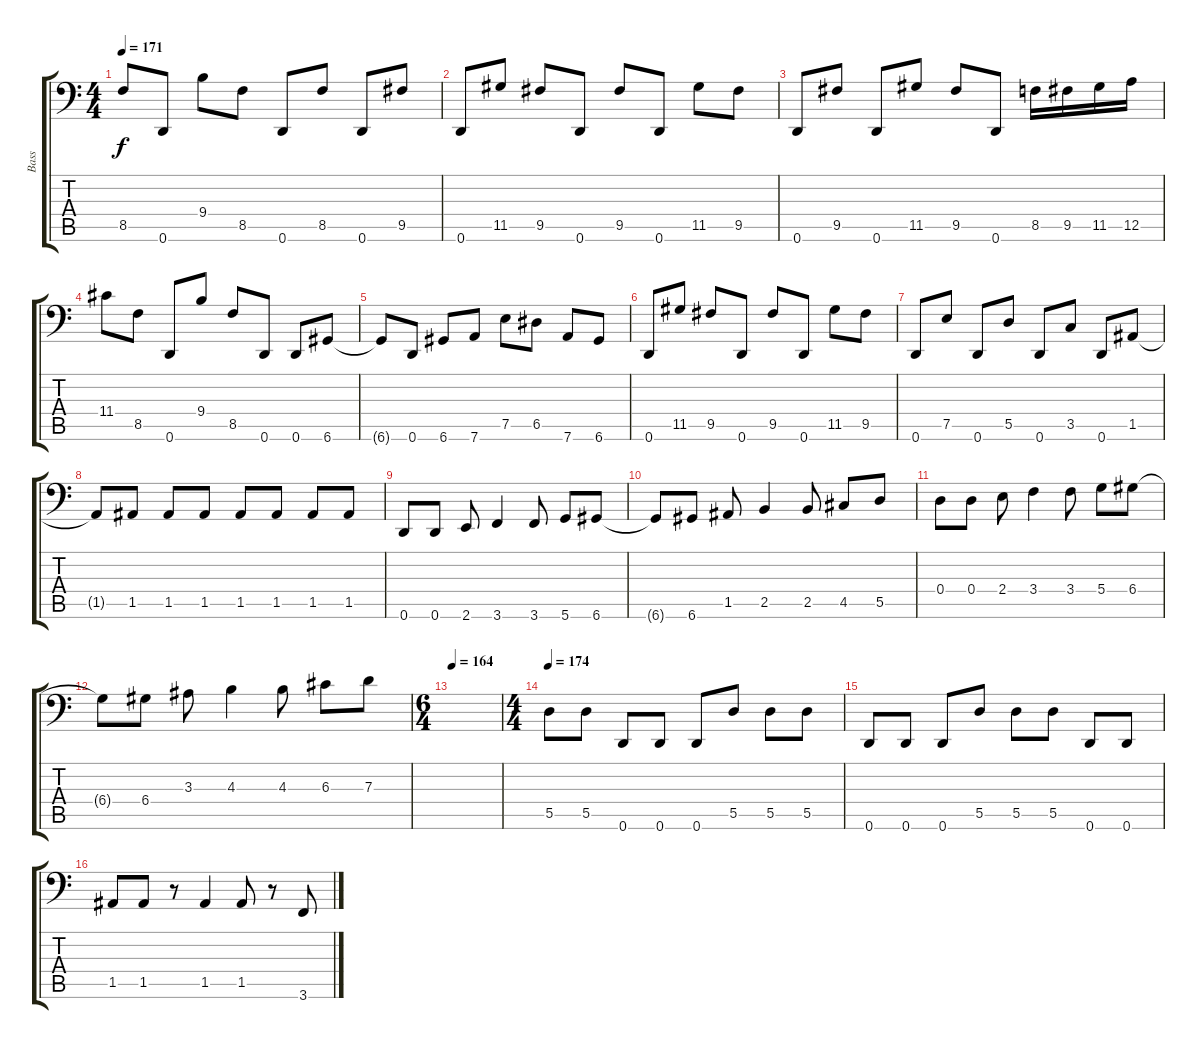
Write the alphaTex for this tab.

\track ("Bass" "Bass") {instrument electricbassfinger}
\staff {score tabs}
\tuning (E3 B2 G2 D2 A1 D1) {hide}
\ts (4 4)
\tempo 171
\clef f4
\ks c
8.5.8{dy f} 0.6.8 9.4.8 8.5.8 0.6.8 8.5.8 0.6.8 9.5.8 |
0.6.8 11.5.8 9.5.8 0.6.8 9.5.8 0.6.8 11.5.8 9.5.8 |
0.6.8 9.5.8 0.6.8 11.5.8 9.5.8 0.6.8 8.5.16 9.5.16 11.5.16 12.5.16 |
11.4.8 8.5.8 0.6.8 9.4.8 8.5.8 0.6.8 0.6.8 6.6.8 |
6.6{t}.8 0.6.8 6.6.8 7.6.8 7.5.8 6.5.8 7.6.8 6.6.8 |
0.6.8 11.5.8 9.5.8 0.6.8 9.5.8 0.6.8 11.5.8 9.5.8 |
0.6.8 7.5.8 0.6.8 5.5.8 0.6.8 3.5.8 0.6.8 1.5.8 |
1.5{t}.8 1.5.8 1.5.8 1.5.8 1.5.8 1.5.8 1.5.8 1.5.8 |
0.6.8 0.6.8 2.6.8 3.6.4 3.6.8 5.6.8 6.6.8 |
6.6{t}.8 6.6.8 1.5.8 2.5.4 2.5.8 4.5.8 5.5.8 |
0.4.8 0.4.8 2.4.8 3.4.4 3.4.8 5.4.8 6.4.8 |
6.4{t}.8 6.4.8 3.3.8 4.3.4 4.3.8 6.3.8 7.3.8 |
\ts (6 4)
\tempo 164
|
\ts (4 4)
\tempo 174
5.5.8 5.5.8 0.6.8 0.6.8 0.6.8 5.5.8 5.5.8 5.5.8 |
0.6.8 0.6.8 0.6.8 5.5.8 5.5.8 5.5.8 0.6.8 0.6.8 |
1.5.8 1.5.8 r.8 1.5.4 1.5.8 r.8 3.6.8
